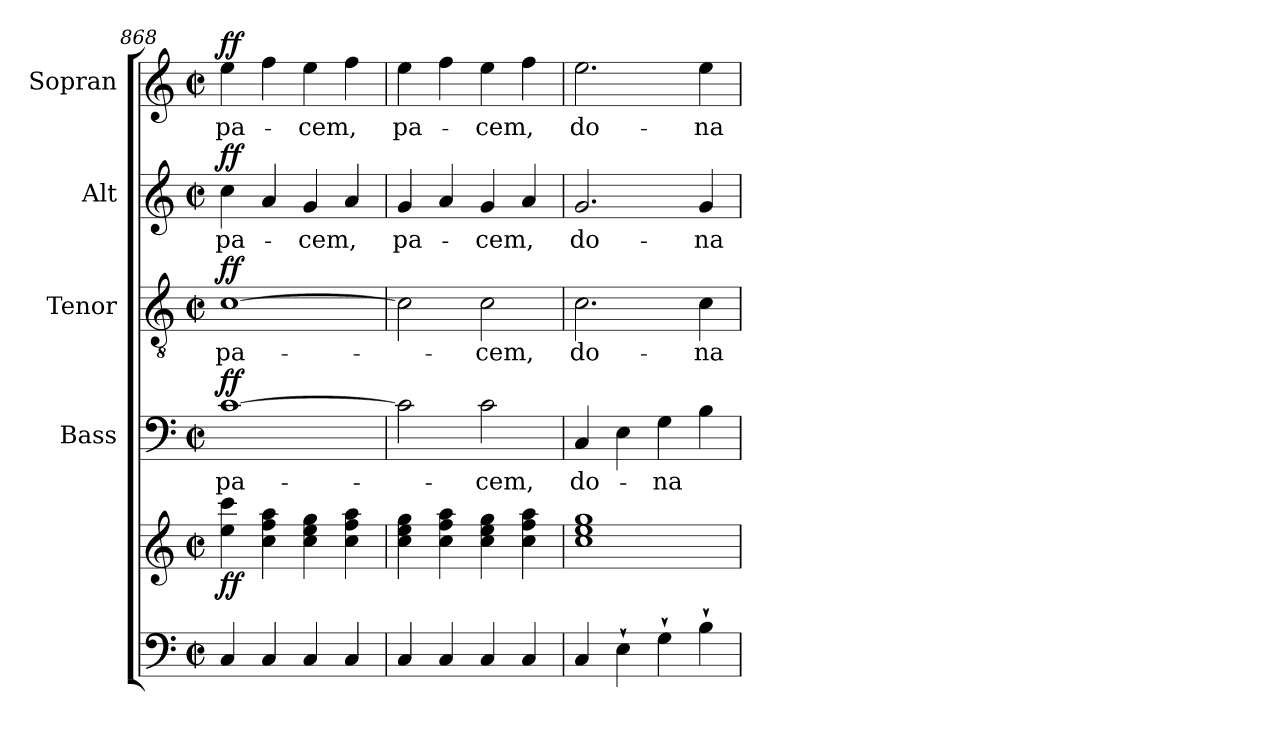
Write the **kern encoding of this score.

**kern	**kern	**dynam	**kern	**text	**dynam	**kern	**text	**dynam	**kern	**text	**dynam	**kern	**text	**dynam
*part5	*part5	*part5	*part4	*part4	*part4	*part3	*part3	*part3	*part2	*part2	*part2	*part1	*part1	*part1
*staff6	*staff5	*staff5/6	*staff4	*staff4	*staff4	*staff3	*staff3	*staff3	*staff2	*staff2	*staff2	*staff1	*staff1	*staff1
*	*	*	*I"Bass	*	*	*I"Tenor	*	*	*I"Alt	*	*	*I"Sopran	*	*
*	*	*	*I'B.	*	*	*I'T.	*	*	*I'A.	*	*	*I'S.	*	*
!!LO:PB:g=z
*clefF4	*clefG2	*	*clefF4	*	*	*clefGv2	*	*	*clefG2	*	*	*clefG2	*	*
*k[]	*k[]	*	*k[]	*	*	*k[]	*	*	*k[]	*	*	*k[]	*	*
*C:	*C:	*	*C:	*	*	*C:	*	*	*C:	*	*	*C:	*	*
*M2/2	*M2/2	*	*M2/2	*	*	*M2/2	*	*	*M2/2	*	*	*M2/2	*	*
*met(c|)	*met(c|)	*	*met(c|)	*	*	*met(c|)	*	*	*met(c|)	*	*	*met(c|)	*	*
=868	=868	=868	=868	=868	=868	=868	=868	=868	=868	=868	=868	=868	=868	=868
!	!	!LO:DY:b	!	!LO:LY:b	!LO:DY:a	!	!LO:LY:b	!LO:DY:a	!	!LO:LY:b	!LO:DY:a	!	!LO:LY:b	!LO:DY:a
4C/	4ee\ 4ccc\	ff	[1c	pa-	ff	[1c	pa-	ff	4cc\	pa-	ff	4ee\	pa-	ff
4C/	4cc\ 4ff\ 4aa\	.	.	.	.	.	.	.	4a/	.	.	4ff\	.	.
!	!	!	!	!	!	!	!	!	!	!LO:LY:b	!	!	!LO:LY:b	!
4C/	4cc\ 4ee\ 4gg\	.	.	.	.	.	.	.	4g/	-cem,	.	4ee\	-cem,	.
4C/	4cc\ 4ff\ 4aa\	.	.	.	.	.	.	.	4a/	.	.	4ff\	.	.
=869	=869	=869	=869	=869	=869	=869	=869	=869	=869	=869	=869	=869	=869	=869
!	!	!	!	!	!	!	!	!	!	!LO:LY:b	!	!	!LO:LY:b	!
4C/	4cc\ 4ee\ 4gg\	.	2c\]	.	.	2c\]	.	.	4g/	pa-	.	4ee\	pa-	.
4C/	4cc\ 4ff\ 4aa\	.	.	.	.	.	.	.	4a/	.	.	4ff\	.	.
!	!	!	!	!LO:LY:b	!	!	!LO:LY:b	!	!	!LO:LY:b	!	!	!LO:LY:b	!
4C/	4cc\ 4ee\ 4gg\	.	2c\	-cem,	.	2c\	-cem,	.	4g/	-cem,	.	4ee\	-cem,	.
4C/	4cc\ 4ff\ 4aa\	.	.	.	.	.	.	.	4a/	.	.	4ff\	.	.
=870	=870	=870	=870	=870	=870	=870	=870	=870	=870	=870	=870	=870	=870	=870
!	!	!	!	!LO:LY:b	!	!	!LO:LY:b	!	!	!LO:LY:b	!	!	!LO:LY:b	!
4C/	1cc 1ee 1gg	.	4C/	do-	.	2.c\	do-	.	2.g/	do-	.	2.ee\	do-	.
4E`>\	.	.	4E\	.	.	.	.	.	.	.	.	.	.	.
!	!	!	!	!LO:LY:b	!	!	!	!	!	!	!	!	!	!
4G`>\	.	.	4G\	-na	.	.	.	.	.	.	.	.	.	.
!	!	!	!	!	!	!	!LO:LY:b	!	!	!LO:LY:b	!	!	!LO:LY:b	!
4B`>\	.	.	4B\	.	.	4c\	-na	.	4g/	-na	.	4ee\	-na	.
=	=	=	=	=	=	=	=	=	=	=	=	=	=	=
*-	*-	*-	*-	*-	*-	*-	*-	*-	*-	*-	*-	*-	*-	*-
